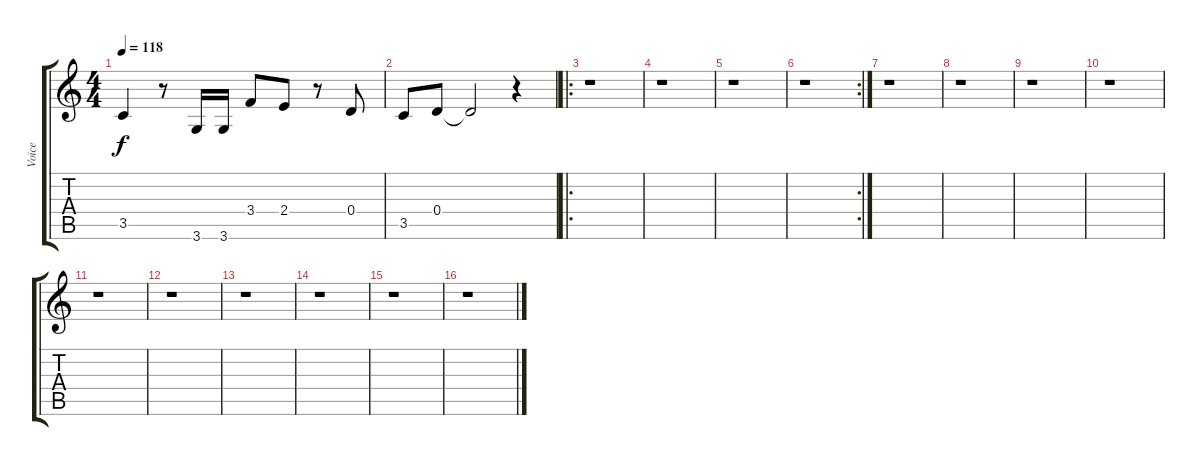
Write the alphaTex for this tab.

\track ("Voice" "Voice") {instrument voiceoohs}
\staff {score tabs}
\tuning (E5 B4 G4 D4 A3 E3) {hide}
\ts (4 4)
\tempo 118
\clef g2
\ks c
3.5{t}.4{dy f} r.8 3.6.16 3.6.16 3.4.8 2.4.8 r.8 0.4.8 |
3.5.8 0.4.8 0.4{t}.2 r.4 |
\ro
r.1 |
r.1 |
r.1 |
\rc 2
r.1 |
r.1 |
r.1 |
r.1 |
r.1 |
r.1 |
r.1 |
r.1 |
r.1 |
r.1 |
r.1
